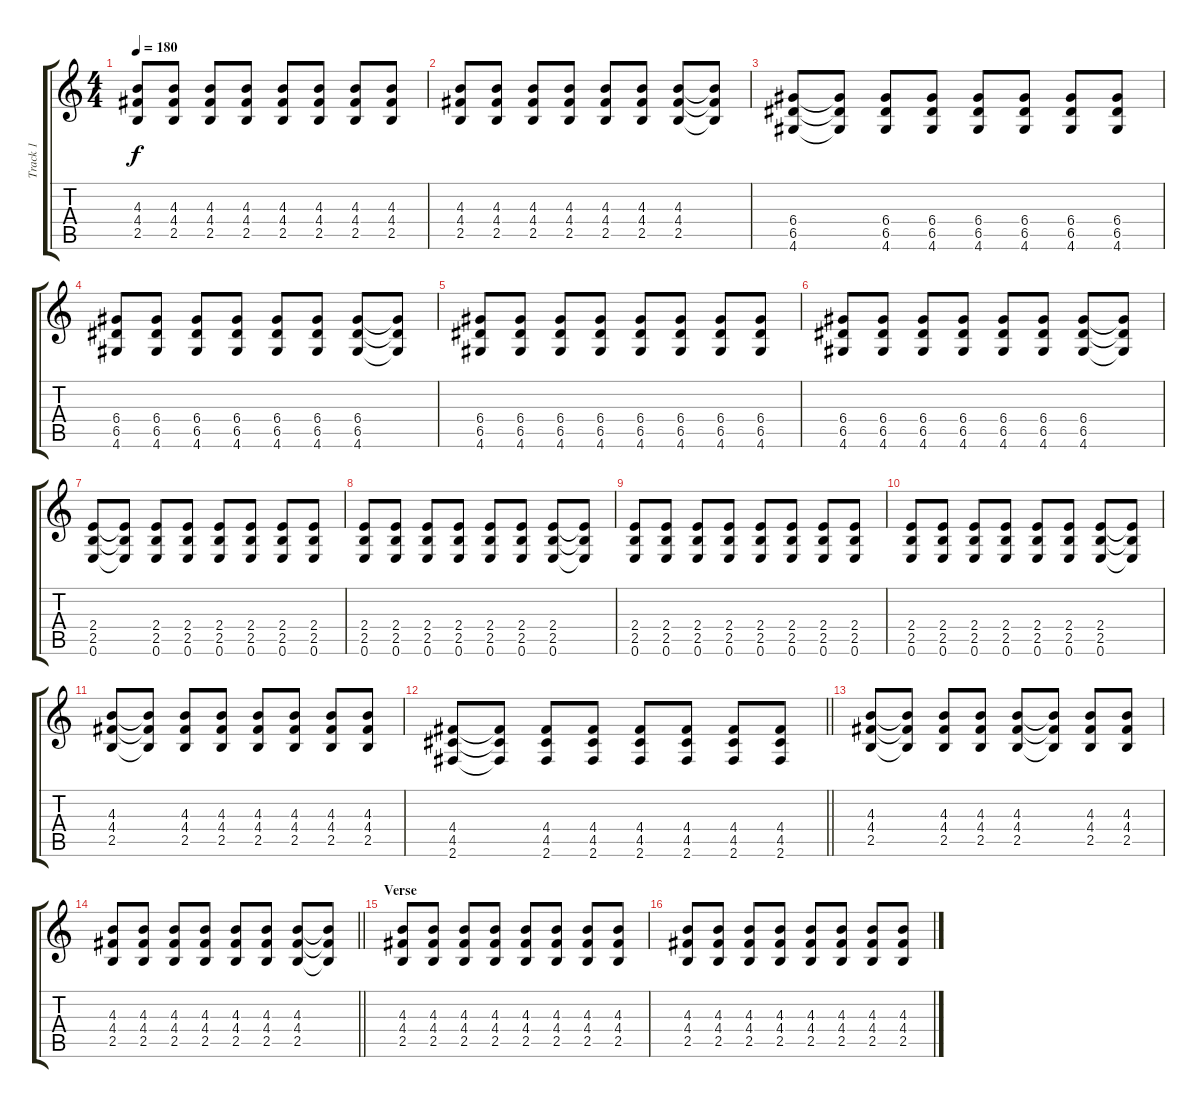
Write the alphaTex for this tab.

\track ("Track 1" "Track 1") {instrument distortionguitar}
\staff {score tabs}
\tuning (E4 B3 G3 D3 A2 E2) {hide}
\ts (4 4)
\tempo 180
\clef g2
\ks c
(4.3 4.4 2.5).8{dy f} (4.3 4.4 2.5).8 (4.3 4.4 2.5).8 (4.3 4.4 2.5).8 (4.3 4.4 2.5).8 (4.3 4.4 2.5).8 (4.3 4.4 2.5).8 (4.3 4.4 2.5).8 |
(4.3 4.4 2.5).8 (4.3 4.4 2.5).8 (4.3 4.4 2.5).8 (4.3 4.4 2.5).8 (4.3 4.4 2.5).8 (4.3 4.4 2.5).8 (4.3 4.4 2.5).8 (4.3{t} 4.4{t} 2.5{t}).8 |
(6.4 6.5 4.6).8 (6.4{t} 6.5{t} 4.6{t}).8 (6.4 6.5 4.6).8 (6.4 6.5 4.6).8 (6.4 6.5 4.6).8 (6.4 6.5 4.6).8 (6.4 6.5 4.6).8 (6.4 6.5 4.6).8 |
(6.4 6.5 4.6).8 (6.4 6.5 4.6).8 (6.4 6.5 4.6).8 (6.4 6.5 4.6).8 (6.4 6.5 4.6).8 (6.4 6.5 4.6).8 (6.4 6.5 4.6).8 (6.4{t} 6.5{t} 4.6{t}).8 |
(6.4 6.5 4.6).8 (6.4 6.5 4.6).8 (6.4 6.5 4.6).8 (6.4 6.5 4.6).8 (6.4 6.5 4.6).8 (6.4 6.5 4.6).8 (6.4 6.5 4.6).8 (6.4 6.5 4.6).8 |
(6.4 6.5 4.6).8 (6.4 6.5 4.6).8 (6.4 6.5 4.6).8 (6.4 6.5 4.6).8 (6.4 6.5 4.6).8 (6.4 6.5 4.6).8 (6.4 6.5 4.6).8 (6.4{t} 6.5{t} 4.6{t}).8 |
(2.4 2.5 0.6).8 (2.4{t} 2.5{t} 0.6{t}).8 (2.4 2.5 0.6).8 (2.4 2.5 0.6).8 (2.4 2.5 0.6).8 (2.4 2.5 0.6).8 (2.4 2.5 0.6).8 (2.4 2.5 0.6).8 |
(2.4 2.5 0.6).8 (2.4 2.5 0.6).8 (2.4 2.5 0.6).8 (2.4 2.5 0.6).8 (2.4 2.5 0.6).8 (2.4 2.5 0.6).8 (2.4 2.5 0.6).8 (2.4{t} 2.5{t} 0.6{t}).8 |
(2.4 2.5 0.6).8 (2.4 2.5 0.6).8 (2.4 2.5 0.6).8 (2.4 2.5 0.6).8 (2.4 2.5 0.6).8 (2.4 2.5 0.6).8 (2.4 2.5 0.6).8 (2.4 2.5 0.6).8 |
(2.4 2.5 0.6).8 (2.4 2.5 0.6).8 (2.4 2.5 0.6).8 (2.4 2.5 0.6).8 (2.4 2.5 0.6).8 (2.4 2.5 0.6).8 (2.4 2.5 0.6).8 (2.4{t} 2.5{t} 0.6{t}).8 |
(4.3 4.4 2.5).8 (4.3{t} 4.4{t} 2.5{t}).8 (4.3 4.4 2.5).8 (4.3 4.4 2.5).8 (4.3 4.4 2.5).8 (4.3 4.4 2.5).8 (4.3 4.4 2.5).8 (4.3 4.4 2.5).8 |
\barLineRight lightlight
(4.4 4.5 2.6).8 (4.4{t} 4.5{t} 2.6{t}).8 (4.4 4.5 2.6).8 (4.4 4.5 2.6).8 (4.4 4.5 2.6).8 (4.4 4.5 2.6).8 (4.4 4.5 2.6).8 (4.4 4.5 2.6).8 |
(4.3 4.4 2.5).8 (4.3{t} 4.4{t} 2.5{t}).8 (4.3 4.4 2.5).8 (4.3 4.4 2.5).8 (4.3 4.4 2.5).8 (4.3{t} 4.4{t} 2.5{t}).8 (4.3 4.4 2.5).8 (4.3 4.4 2.5).8 |
\barLineRight lightlight
(4.3 4.4 2.5).8 (4.3 4.4 2.5).8 (4.3 4.4 2.5).8 (4.3 4.4 2.5).8 (4.3 4.4 2.5).8 (4.3 4.4 2.5).8 (4.3 4.4 2.5).8 (4.3{t} 4.4{t} 2.5{t}).8 |
\section ("" "Verse")
(4.3 4.4 2.5).8 (4.3 4.4 2.5).8 (4.3 4.4 2.5).8 (4.3 4.4 2.5).8 (4.3 4.4 2.5).8 (4.3 4.4 2.5).8 (4.3 4.4 2.5).8 (4.3 4.4 2.5).8 |
(4.3 4.4 2.5).8 (4.3 4.4 2.5).8 (4.3 4.4 2.5).8 (4.3 4.4 2.5).8 (4.3 4.4 2.5).8 (4.3 4.4 2.5).8 (4.3 4.4 2.5).8 (4.3 4.4 2.5).8
